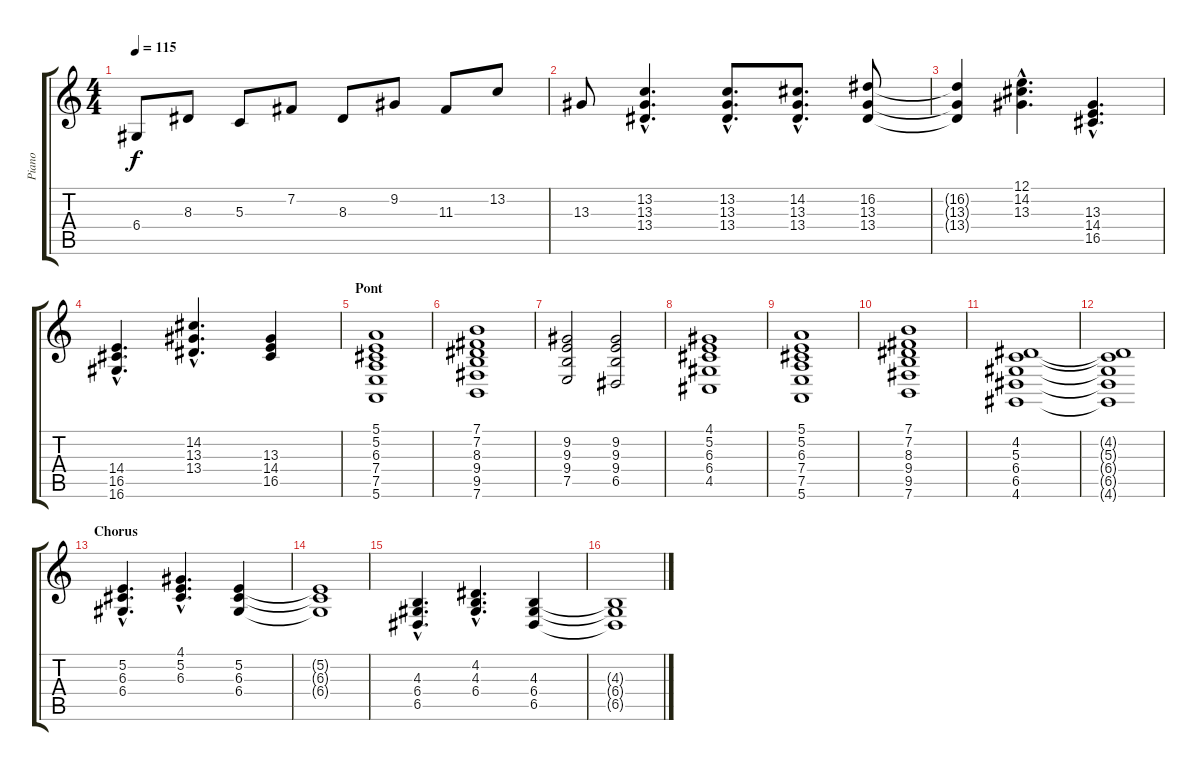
\track ("Piano" "Piano") {instrument acousticgrandpiano}
\staff {score tabs}
\tuning (E4 B3 G3 D3 A2 E2) {hide}
\ts (4 4)
\tempo 115
\clef g2
\ks c
6.4.8{dy f} 8.3.8 5.3.8 7.2.8 8.3.8 9.2.8 11.3.8 13.2.8 |
13.3.8 (13.2{hac} 13.3{hac} 13.4{hac}).4{d} (13.2{hac} 13.3{hac} 13.4{hac}).8{d} (14.2{hac} 13.3{hac} 13.4{hac}).8{d} (16.2 13.3 13.4).8 |
(16.2{t} 13.3{t} 13.4{t}).4 (12.1{hac} 14.2{hac} 13.3{hac}).4{d} (13.3{hac} 14.4{hac} 16.5{hac}).4{d} |
(14.4{hac} 16.5{hac} 16.6{hac}).4{d} (14.2{hac} 13.3{hac} 13.4{hac}).4{d} (13.3 14.4 16.5).4 |
\section ("" "Pont")
(5.1 5.2 6.3 7.4 7.5 5.6).1{volume 10 instrument churchorgan} |
(7.1 7.2 8.3 9.4 9.5 7.6).1 |
(9.2 9.3 9.4 7.5).2 (9.2 9.3 9.4 6.5).2 |
(4.1 5.2 6.3 6.4 4.5).1 |
(5.1 5.2 6.3 7.4 7.5 5.6).1 |
(7.1 7.2 8.3 9.4 9.5 7.6).1 |
(4.2 5.3 6.4 6.5 4.6).1 |
(4.2{t} 5.3{t} 6.4{t} 6.5{t} 4.6{t}).1 |
\section ("" "Chorus")
(5.2{hac} 6.3{hac} 6.4{hac}).4{d volume 13 instrument acousticgrandpiano} (4.1{hac} 5.2{hac} 6.3{hac}).4{d} (5.2 6.3 6.4).4 |
(5.2{t} 6.3{t} 6.4{t}).1 |
(4.3{hac} 6.4{hac} 6.5{hac}).4{d} (4.2{hac} 4.3{hac} 6.4{hac}).4{d} (4.3 6.4 6.5).4 |
(4.3{t} 6.4{t} 6.5{t}).1
